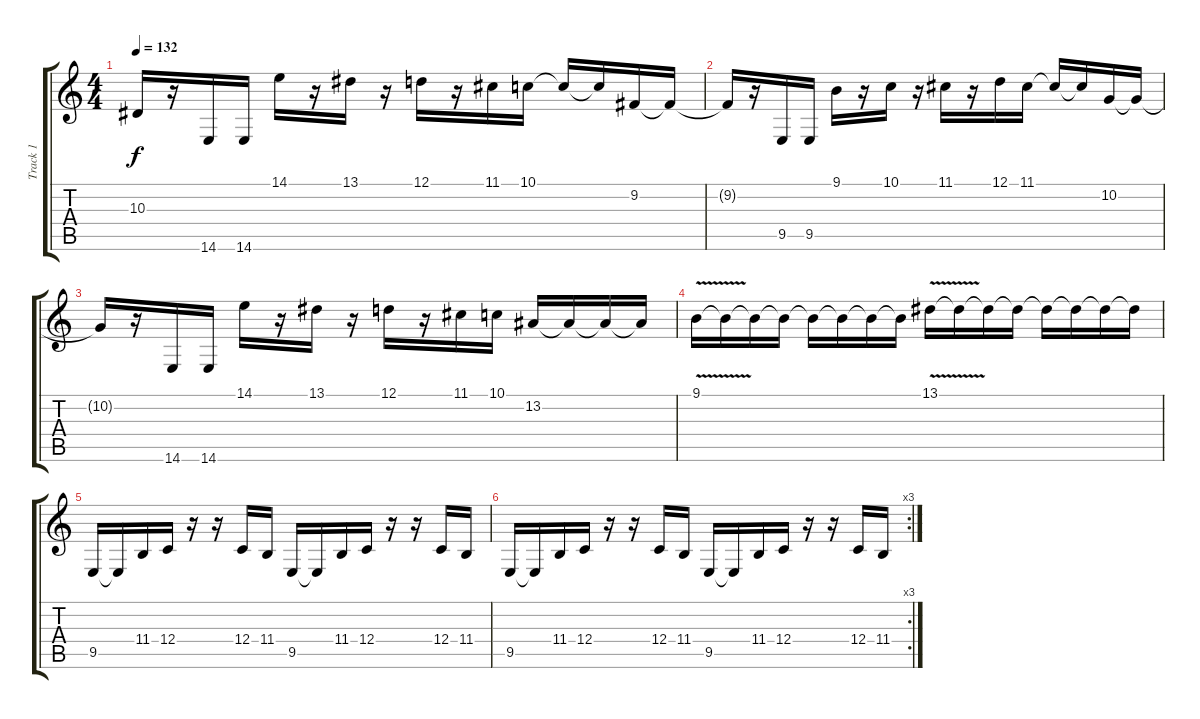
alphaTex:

\track ("Track 1" "Track 1") {instrument lead5charang}
\staff {score tabs}
\tuning (D4 A3 F3 C3 G2 D2) {hide}
\ts (4 4)
\tempo 132
\clef g2
\ks c
10.3{t}.16{dy f} r.16 14.6.16 14.6.16 14.1.16 r.16 13.1.16 r.16 12.1.16 r.16 11.1.16 10.1.16 10.1{t}.16 10.1{t}.16 9.2.16 9.2{t}.16 |
9.2{t}.16 r.16 9.5.16 9.5.16 9.1.16 r.16 10.1.16 r.16 11.1.16 r.16 12.1.16 11.1.16 11.1{t}.16 11.1{t}.16 10.2.16 10.2{t}.16 |
10.2{t}.16 r.16 14.6.16 14.6.16 14.1.16 r.16 13.1.16 r.16 12.1.16 r.16 11.1.16 10.1.16 13.2.16 13.2{t}.16 13.2{t}.16 13.2{t}.16 |
9.1{v}.16 9.1{t}.16 9.1{t}.16 9.1{t}.16 9.1{t}.16 9.1{t}.16 9.1{t}.16 9.1{t}.16 13.1{v}.16 13.1{t}.16 13.1{t}.16 13.1{t}.16 13.1{t}.16 13.1{t}.16 13.1{t}.16 13.1{t}.16 |
9.5.16 9.5{t}.16 11.4.16 12.4.16 r.16 r.16 12.4.16 11.4.16 9.5.16 9.5{t}.16 11.4.16 12.4.16 r.16 r.16 12.4.16 11.4.16 |
\rc 3
9.5.16 9.5{t}.16 11.4.16 12.4.16 r.16 r.16 12.4.16 11.4.16 9.5.16 9.5{t}.16 11.4.16 12.4.16 r.16 r.16 12.4.16 11.4.16
